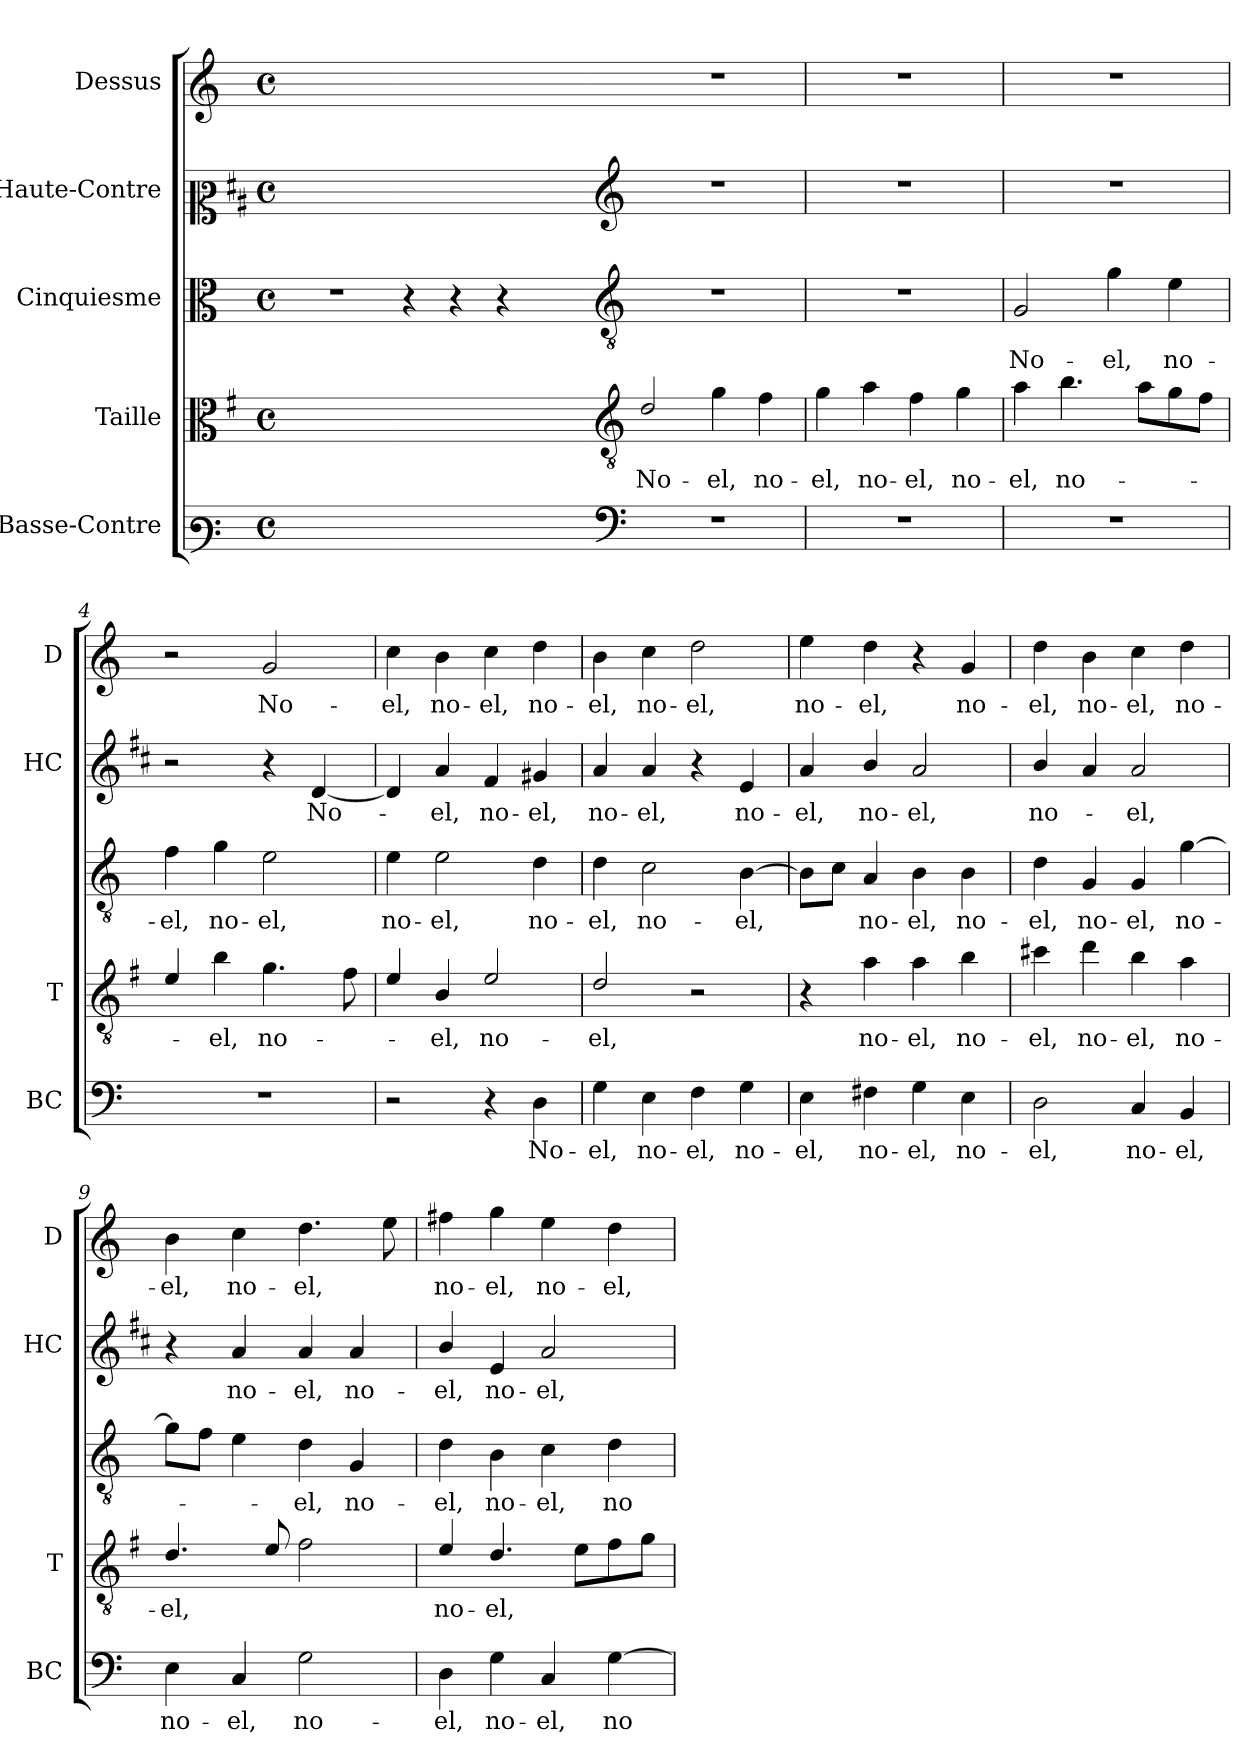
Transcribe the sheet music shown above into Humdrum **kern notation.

**kern	**text	**kern	**text	**kern	**text	**kern	**text	**kern	**text
*part5	*part5	*part4	*part4	*part3	*part3	*part2	*part2	*part1	*part1
*staff5	*staff5	*staff4	*staff4	*staff3	*staff3	*staff2	*staff2	*staff1	*staff1
*I"Basse-Contre	*	*I"Taille	*	*I"Cinquiesme	*	*I"Haute-Contre	*	*I"Dessus	*
*I'BC	*	*I'T	*	*	*	*I'HC	*	*I'D	*
*clefF3	*	*clefC3	*	*clefC3	*	*clefC2	*	*clefG2	*
*	*	*ITrd4c7	*	*	*	*ITrd1c2	*	*	*
*k[]	*	*k[]	*	*k[]	*	*k[]	*	*k[]	*
*C:	*	*C:	*	*C:	*	*C:	*	*C:	*
*M4/4	*	*M4/4	*	*M4/4	*	*M4/4	*	*M4/4	*
*met(c)	*	*met(c)	*	*met(c)	*	*met(c)	*	*met(c)	*
=	=	=	=	=	=	=	=	=	=
1ryy	.	1ryy	.	1r	.	1ryy	.	1ryy	.
=1X-	=1X-	=1X-	=1X-	=1X-	=1X-	=1X-	=1X-	=1X-	=1X-
4ryy	.	4ryy	.	4r	.	4ryy	.	4ryy	.
4ryy	.	4ryy	.	4r	.	4ryy	.	4ryy	.
4ryy	.	4ryy	.	4r	.	4ryy	.	4ryy	.
4ryy	.	4ryy	.	4ryy	.	4ryy	.	4ryy	.
=1-	=1-	=1-	=1-	=1-	=1-	=1-	=1-	=1-	=1-
*clefF4	*	*clefGv2	*	*clefGv2	*	*clefG2	*	*	*
!	!	!	!LO:LY:b	!	!	!	!	!	!
1r	.	2G/	No-	1r	.	1r	.	1r	.
!	!	!	!LO:LY:b	!	!	!	!	!	!
.	.	4c\	-el,	.	.	.	.	.	.
!	!	!	!LO:LY:b	!	!	!	!	!	!
.	.	4B\	no-	.	.	.	.	.	.
=2	=2	=2	=2	=2	=2	=2	=2	=2	=2
!	!	!	!LO:LY:b	!	!	!	!	!	!
1r	.	4c\	-el,	1r	.	1r	.	1r	.
!	!	!	!LO:LY:b	!	!	!	!	!	!
.	.	4d\	no-	.	.	.	.	.	.
!	!	!	!LO:LY:b	!	!	!	!	!	!
.	.	4B\	-el,	.	.	.	.	.	.
!	!	!	!LO:LY:b	!	!	!	!	!	!
.	.	4c\	no-	.	.	.	.	.	.
=3	=3	=3	=3	=3	=3	=3	=3	=3	=3
!	!	!	!LO:LY:b	!	!LO:LY:b	!	!	!	!
1r	.	4d\	-el,	2G/	No-	1r	.	1r	.
!	!	!	!LO:LY:b	!	!	!	!	!	!
.	.	4.e\	no-	.	.	.	.	.	.
!	!	!	!	!	!LO:LY:b	!	!	!	!
.	.	.	.	4g\	-el,	.	.	.	.
.	.	8d\L	.	.	.	.	.	.	.
!	!	!	!	!	!LO:LY:b	!	!	!	!
.	.	8c\	.	4e\	no-	.	.	.	.
.	.	8B\J	.	.	.	.	.	.	.
=4	=4	=4	=4	=4	=4	=4	=4	=4	=4
!	!	!	!	!	!LO:LY:b	!	!	!	!
1r	.	4A/	.	4f\	-el,	2r	.	2r	.
!	!	!	!LO:LY:b	!	!LO:LY:b	!	!	!	!
.	.	4e\	-el,	4g\	no-	.	.	.	.
!	!	!	!LO:LY:b	!	!LO:LY:b	!	!	!	!LO:LY:b
.	.	4.c\	no-	2e\	-el,	4r	.	2g/	No-
!	!	!	!	!	!	!	!LO:LY:b	!	!
.	.	.	.	.	.	[4c/	No-	.	.
.	.	8B\	.	.	.	.	.	.	.
=5	=5	=5	=5	=5	=5	=5	=5	=5	=5
!	!	!	!	!	!LO:LY:b	!	!	!	!LO:LY:b
2r	.	4A/	.	4e\	no-	4c/]	.	4cc\	-el,
!	!	!	!LO:LY:b	!	!LO:LY:b	!	!LO:LY:b	!	!LO:LY:b
.	.	4E/	-el,	2e\	-el,	4g/	-el,	4b\	no-
!	!	!	!LO:LY:b	!	!	!	!LO:LY:b	!	!LO:LY:b
4r	.	2A/	no-	.	.	4e/	no-	4cc\	-el,
!	!LO:LY:b	!	!	!	!LO:LY:b	!	!LO:LY:b	!	!LO:LY:b
4D\	No-	.	.	4d\	no-	4f#X/	-el,	4dd\	no-
=6	=6	=6	=6	=6	=6	=6	=6	=6	=6
!	!LO:LY:b	!	!LO:LY:b	!	!LO:LY:b	!	!LO:LY:b	!	!LO:LY:b
4G\	-el,	2G/	-el,	4d\	-el,	4g/	no-	4b\	-el,
!	!LO:LY:b	!	!	!	!LO:LY:b	!	!LO:LY:b	!	!LO:LY:b
4E\	no-	.	.	2c\	no-	4g/	-el,	4cc\	no-
!	!LO:LY:b	!	!	!	!	!	!	!	!LO:LY:b
4F\	-el,	2r	.	.	.	4r	.	2dd\	-el,
!	!LO:LY:b	!	!	!	!LO:LY:b	!	!LO:LY:b	!	!
4G\	no-	.	.	[4B\	-el,	4d/	no-	.	.
=7	=7	=7	=7	=7	=7	=7	=7	=7	=7
!	!LO:LY:b	!	!	!	!	!	!LO:LY:b	!	!LO:LY:b
4E\	-el,	4r	.	8B\L]	.	4g/	-el,	4ee\	no-
.	.	.	.	8c\J	.	.	.	.	.
!	!LO:LY:b	!	!LO:LY:b	!	!LO:LY:b	!	!LO:LY:b	!	!LO:LY:b
4F#X\	no-	4d\	no-	4A/	no-	4a/	no-	4dd\	-el,
!	!LO:LY:b	!	!LO:LY:b	!	!LO:LY:b	!	!LO:LY:b	!	!
4G\	-el,	4d\	-el,	4B\	-el,	2g/	-el,	4r	.
!	!LO:LY:b	!	!LO:LY:b	!	!LO:LY:b	!	!	!	!LO:LY:b
4E\	no-	4e\	no-	4B\	no-	.	.	4g/	no-
!!LO:LB:g=z
=8	=8	=8	=8	=8	=8	=8	=8	=8	=8
!	!LO:LY:b	!	!LO:LY:b	!	!LO:LY:b	!	!LO:LY:b	!	!LO:LY:b
2D\	-el,	4f#X\	-el,	4d\	-el,	4a/	no-	4dd\	-el,
!	!	!	!LO:LY:b	!	!LO:LY:b	!	!	!	!LO:LY:b
.	.	4g\	no-	4G/	no-	4g/	.	4b\	no-
!	!LO:LY:b	!	!LO:LY:b	!	!LO:LY:b	!	!LO:LY:b	!	!LO:LY:b
4C/	no-	4e\	-el,	4G/	-el,	2g/	-el,	4cc\	-el,
!	!LO:LY:b	!	!LO:LY:b	!	!LO:LY:b	!	!	!	!LO:LY:b
4BB/	-el,	4d\	no-	[4g\	no-	.	.	4dd\	no-
=9	=9	=9	=9	=9	=9	=9	=9	=9	=9
!	!LO:LY:b	!	!LO:LY:b	!	!	!	!	!	!LO:LY:b
4E\	no-	4.G/	-el,	8g\L]	.	4r	.	4b\	-el,
.	.	.	.	8f\J	.	.	.	.	.
!	!LO:LY:b	!	!	!	!	!	!LO:LY:b	!	!LO:LY:b
4C/	-el,	.	.	4e\	.	4g/	no-	4cc\	no-
.	.	8A/	.	.	.	.	.	.	.
!	!LO:LY:b	!	!	!	!LO:LY:b	!	!LO:LY:b	!	!LO:LY:b
2G\	no-	2B\	.	4d\	-el,	4g/	-el,	4.dd\	-el,
!	!	!	!	!	!LO:LY:b	!	!LO:LY:b	!	!
.	.	.	.	4G/	no-	4g/	no-	.	.
.	.	.	.	.	.	.	.	8ee\	.
=10	=10	=10	=10	=10	=10	=10	=10	=10	=10
!	!LO:LY:b	!	!LO:LY:b	!	!LO:LY:b	!	!LO:LY:b	!	!LO:LY:b
4D\	-el,	4A/	no-	4d\	-el,	4a/	-el,	4ff#X\	no-
!	!LO:LY:b	!	!LO:LY:b	!	!LO:LY:b	!	!LO:LY:b	!	!LO:LY:b
4G\	no-	4.G/	-el,	4B\	no-	4d/	no-	4gg\	-el,
!	!LO:LY:b	!	!	!	!LO:LY:b	!	!LO:LY:b	!	!LO:LY:b
4C/	-el,	.	.	4c\	-el,	2g/	-el,	4ee\	no-
.	.	8A\L	.	.	.	.	.	.	.
!	!LO:LY:b	!	!	!	!LO:LY:b	!	!	!	!LO:LY:b
[4G\	no-	8B\	.	4d\	no-	.	.	4dd\	-el,
.	.	8c\J	.	.	.	.	.	.	.
=	=	=	=	=	=	=	=	=	=
*-	*-	*-	*-	*-	*-	*-	*-	*-	*-
